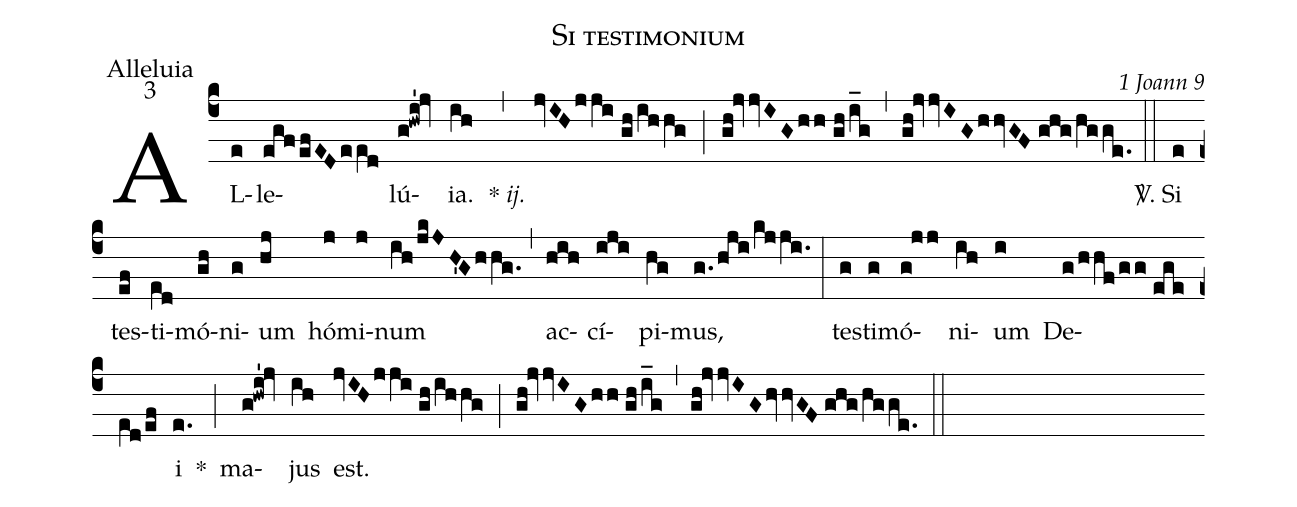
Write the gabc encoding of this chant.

name: Si testimonium;
office-part: Alleluia;
mode: 3;
commentary: 1 Joann 9;
%%
(c4) AL(e)le(egfefEDee[ll:1]d)lú(g!hwi'!jv)ia.(ih) {*}~<i>ij.</i>(,) (jvIHjji//gh/ihhg) (;) (gh!jvvIGhh//gh/i_g) (,) (gh!jvvIGhhvGF//ghg/hgge.) (::)
<sp>V/</sp>. Si(e) tes(ef)ti(e[ll:1]d)mó(gh)ni(g)um(hj) hó(j)mi(j)num(ih/jkJH'Ghhg.) (,) ac(hih)cí(iji)pi(hg)mus,(g./hji/kjji.) (:)
tes(g)ti(g)mó(g!jj)ni(ih)um(i) De(g/hhf/gg//egee[ll:1]d/ef)i(e.) *(;)
ma(g!hwi'!jv)jus(ih) est.(jvIHjji//gh/ihhg) (;) (gh!jvvIGhh//gh/i_g) (,) (gh!jvvIGhvvGF//ghg/hgge.) (::)
